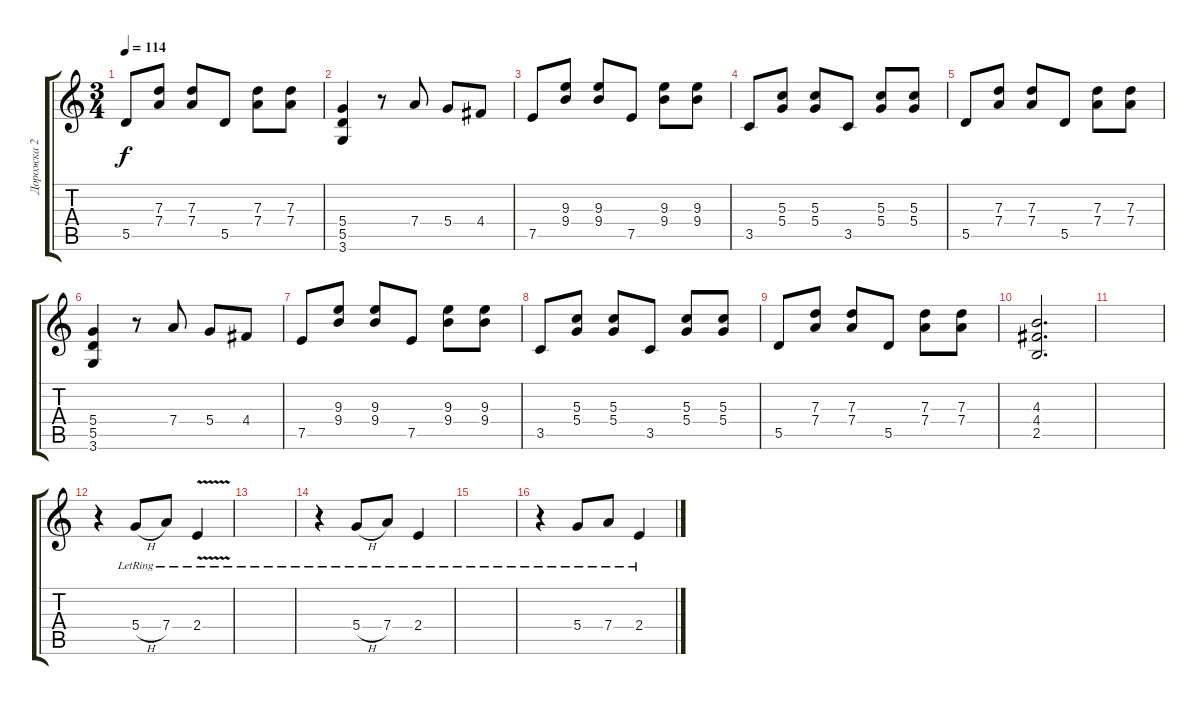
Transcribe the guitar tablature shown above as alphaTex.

\track ("Дорожка 2" "Дорожка 2") {instrument acousticguitarnylon}
\staff {score tabs}
\tuning (E4 B3 G3 D3 A2 E2) {hide}
\ts (3 4)
\tempo 114
\clef g2
\ks c
5.5.8{dy f} (7.3 7.4).8 (7.3 7.4).8 5.5.8 (7.3 7.4).8 (7.3 7.4).8 |
(5.4 5.5 3.6).4 r.8 7.4.8 5.4.8 4.4.8 |
7.5.8 (9.3 9.4).8 (9.3 9.4).8 7.5.8 (9.3 9.4).8 (9.3 9.4).8 |
3.5.8 (5.3 5.4).8 (5.3 5.4).8 3.5.8 (5.3 5.4).8 (5.3 5.4).8 |
5.5.8 (7.3 7.4).8 (7.3 7.4).8 5.5.8 (7.3 7.4).8 (7.3 7.4).8 |
(5.4 5.5 3.6).4 r.8 7.4.8 5.4.8 4.4.8 |
7.5.8 (9.3 9.4).8 (9.3 9.4).8 7.5.8 (9.3 9.4).8 (9.3 9.4).8 |
3.5.8 (5.3 5.4).8 (5.3 5.4).8 3.5.8 (5.3 5.4).8 (5.3 5.4).8 |
5.5.8 (7.3 7.4).8 (7.3 7.4).8 5.5.8 (7.3 7.4).8 (7.3 7.4).8 |
(4.3 4.4 2.5).2{d} |
|
r.4 5.4{h lr}.8 7.4{lr}.8 2.4{v lr}.4 |
|
r.4 5.4{h lr}.8 7.4{lr}.8 2.4{lr}.4 |
|
r.4 5.4{lr}.8 7.4{lr}.8 2.4{lr}.4
